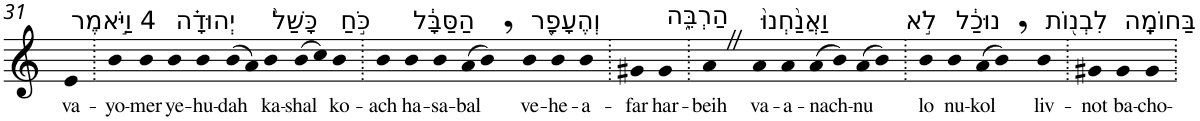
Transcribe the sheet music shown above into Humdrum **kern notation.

**kern	**text
*part1	*part1
*staff1	*staff1
*I"Piano	*
*I'Pno	*
!!LO:PB:g=z
*clefG2	*
*k[]	*
=31	=31
!LO:TX:a:t=4 וַיֹּ֣אמֶר	!
!	!LO:LY:b
4e	va-
=32.	=32.
!	!LO:LY:b
4b	-yo-
!	!LO:LY:b
4b	-mer
!LO:TX:a:t=יְהוּדָ֗ה	!
!	!LO:LY:b
4b	ye-
!	!LO:LY:b
4b	-hu-
!	!LO:LY:b
(>8b	-dah
8a)	.
!LO:TX:a:t=כָּשַׁל֙	!
!	!LO:LY:b
4b	ka-
!	!LO:LY:b
(>8b	-shal
8cc)	.
!LO:TX:a:t=כֹּ֣חַ	!
!	!LO:LY:b
4b	ko-
=33.	=33.
!	!LO:LY:b
4b	-ach
!LO:TX:a:t=הַסַּבָּ֔ל	!
!	!LO:LY:b
4b	ha-
!	!LO:LY:b
4b	-sa-
!	!LO:LY:b
(>8a	-bal
8b,)	.
!LO:TX:a:t=וְהֶעָפָ֖ר	!
!	!LO:LY:b
4b	ve-
!	!LO:LY:b
4b	-he-
!	!LO:LY:b
4b	-a-
=34.	=34.
!	!LO:LY:b
4g#X	-far
!LO:TX:a:t=הַרְבֵּ֑ה	!
!	!LO:LY:b
4g#	har-
=35.	=35.
!	!LO:LY:b
4aZ	-beih
!LO:TX:a:t=וַאֲנַ֙חְנוּ֙	!
!	!LO:LY:b
4a	va-
!	!LO:LY:b
4a	-a-
!	!LO:LY:b
(>8a	-nach-
8b)	.
!	!LO:LY:b
(>8a	-nu
8b)	.
=36.	=36.
!LO:TX:a:t=לֹ֣א	!
!	!LO:LY:b
4b	lo
!LO:TX:a:t=נוּכַ֔ל	!
!	!LO:LY:b
4b	nu-
!	!LO:LY:b
(>8a	-kol
8b,)	.
!LO:TX:a:t=לִבְנ֖וֹת	!
!	!LO:LY:b
4b	liv-
=37.	=37.
!	!LO:LY:b
4g#X	-not
!LO:TX:a:t=בַּחוֹמָֽה	!
!	!LO:LY:b
4g#	ba-
!	!LO:LY:b
4g#	-cho-
=.	=.
*-	*-
